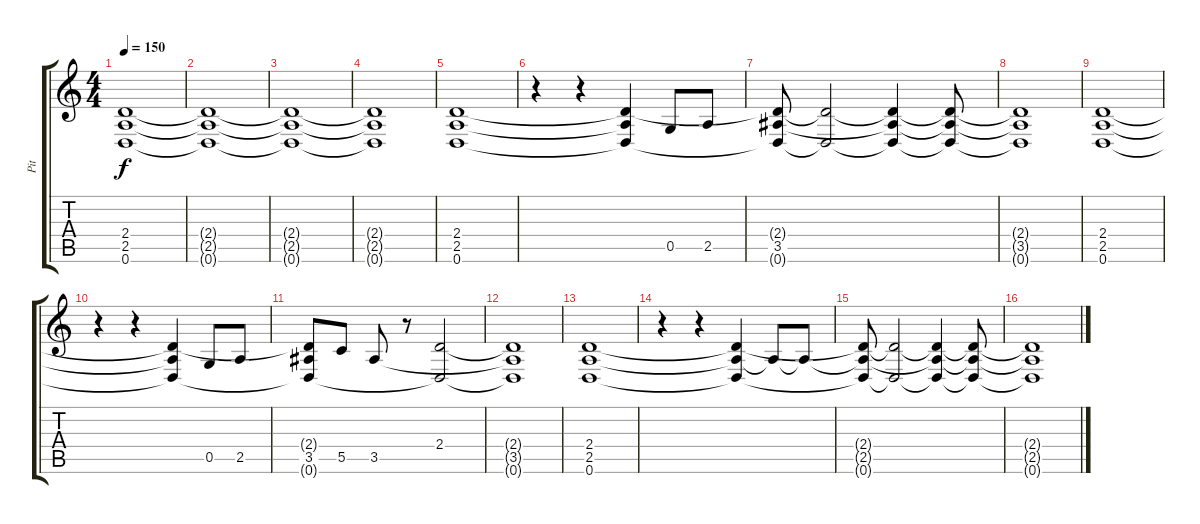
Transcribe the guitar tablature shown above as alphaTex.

\track ("Pit" "Pit") {instrument distortionguitar}
\staff {score tabs}
\tuning (D4 A3 F3 C3 G2 D2) {hide}
\ts (4 4)
\tempo 150
\clef g2
\ks c
(2.4 2.5 0.6).1{dy f instrument distortionguitar} |
(2.4{t} 2.5{t} 0.6{t}).1 |
(2.4{t} 2.5{t} 0.6{t}).1 |
(2.4{t} 2.5{t} 0.6{t}).1 |
(2.4 2.5 0.6).1 |
r.4 r.4 (2.4{t} 2.5{t} 0.6{t}).4 0.5.8 2.5.8 |
(2.4{t} 3.5 0.6{t}).8 (2.4{t} 0.6{t}).2 (2.4{t} 3.5{t} 0.6{t}).4 (2.4{t} 3.5{t} 0.6{t}).8 |
(2.4{t} 3.5{t} 0.6{t}).1 |
(2.4 2.5 0.6).1 |
r.4 r.4 (2.4{t} 2.5{t} 0.6{t}).4 0.5.8 2.5.8 |
(2.4{t} 3.5 0.6{t}).8 5.5.8 3.5.8 r.8 (2.4 0.6{t}).2 |
(2.4{t} 3.5{t} 0.6{t}).1 |
(2.4 2.5 0.6).1 |
r.4 r.4 (2.4{t} 2.5{t} 0.6{t}).4 2.5{t}.8 2.5{t}.8 |
(2.4{t} 2.5{t} 0.6{t}).8 (2.4{t} 0.6{t}).2 (2.4{t} 2.5{t} 0.6{t}).4 (2.4{t} 2.5{t} 0.6{t}).8 |
(2.4{t} 2.5{t} 0.6{t}).1
